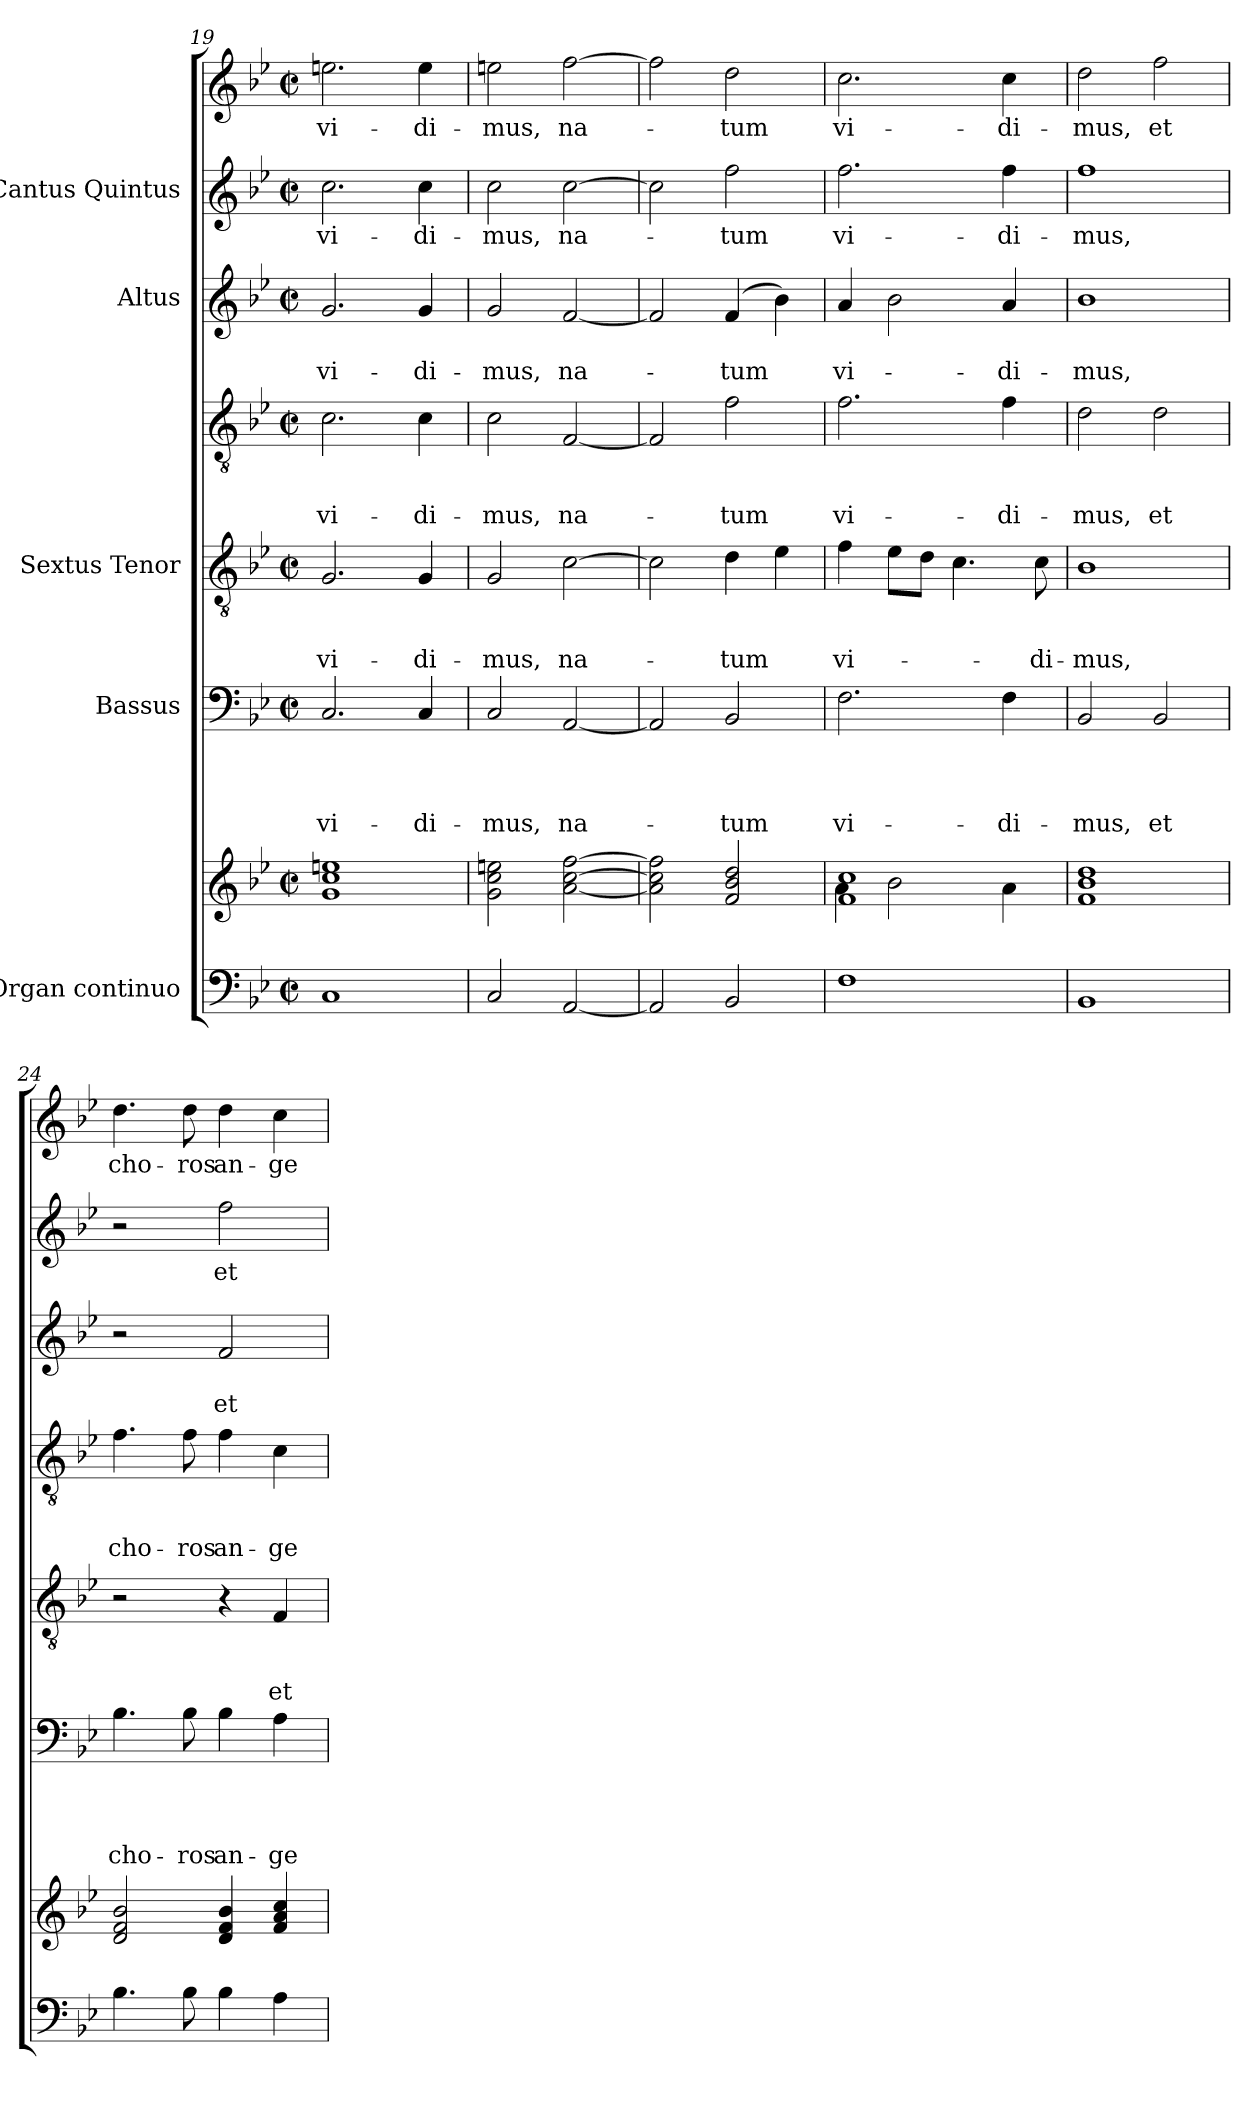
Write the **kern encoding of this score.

**kern	**kern	**kern	**text	**text	**text	**text	**kern	**text	**text	**text	**kern	**text	**text	**text	**kern	**text	**text	**kern	**text	**kern	**text
*part5	*part5	*part4	*part4	*part4	*part4	*part4	*part3	*part3	*part3	*part3	*part3	*part3	*part3	*part3	*part2	*part2	*part2	*part1	*part1	*part1	*part1
*staff8	*staff7	*staff6	*staff6	*staff6	*staff6	*staff6	*staff5	*staff5	*staff5	*staff5	*staff4	*staff4	*staff4	*staff4	*staff3	*staff3	*staff3	*staff2	*staff2	*staff1	*staff1
*I"Organ continuo	*	*I"Bassus	*	*	*	*	*I"Sextus Tenor	*	*	*	*	*	*	*	*I"Altus	*	*	*I"Cantus Quintus	*	*	*
*clefF4	*clefG2	*clefF4	*	*	*	*	*clefGv2	*	*	*	*clefGv2	*	*	*	*clefG2	*	*	*clefG2	*	*clefG2	*
*k[b-e-]	*k[b-e-]	*k[b-e-]	*	*	*	*	*k[b-e-]	*	*	*	*k[b-e-]	*	*	*	*k[b-e-]	*	*	*k[b-e-]	*	*k[b-e-]	*
*B-:	*B-:	*B-:	*	*	*	*	*B-:	*	*	*	*B-:	*	*	*	*B-:	*	*	*B-:	*	*B-:	*
*M2/2	*M2/2	*M2/2	*	*	*	*	*M2/2	*	*	*	*M2/2	*	*	*	*M2/2	*	*	*M2/2	*	*M2/2	*
*met(c|)	*met(c|)	*met(c|)	*	*	*	*	*met(c|)	*	*	*	*met(c|)	*	*	*	*met(c|)	*	*	*met(c|)	*	*met(c|)	*
=19	=19	=19	=19	=19	=19	=19	=19	=19	=19	=19	=19	=19	=19	=19	=19	=19	=19	=19	=19	=19	=19
!	!	!	!	!	!	!LO:LY:b	!	!	!	!LO:LY:b	!	!	!	!LO:LY:b	!	!	!LO:LY:b	!	!LO:LY:b	!	!LO:LY:b
1C	1g 1cc 1een	2.C/	.	.	.	vi-	2.G/	.	.	-vi-	2.c\	.	.	vi-	2.g/	.	vi-	2.cc\	-vi-	2.een\	vi-
!	!	!	!	!	!	!LO:LY:b	!	!	!	!LO:LY:b	!	!	!	!LO:LY:b	!	!	!LO:LY:b	!	!LO:LY:b	!	!LO:LY:b
.	.	4C/	.	.	.	-di-	4G/	.	.	-di-	4c\	.	.	-di-	4g/	.	-di-	4cc\	-di-	4ee\	-di-
=20	=20	=20	=20	=20	=20	=20	=20	=20	=20	=20	=20	=20	=20	=20	=20	=20	=20	=20	=20	=20	=20
!	!	!	!	!	!	!LO:LY:b	!	!	!	!LO:LY:b	!	!	!	!LO:LY:b	!	!	!LO:LY:b	!	!LO:LY:b	!	!LO:LY:b
2C/	2g\ 2cc\ 2een\	2C/	.	.	.	-mus,	2G/	.	.	-mus,	2c\	.	.	-mus,	2g/	.	-mus,	2cc\	-mus,	2een\	-mus,
!	!	!	!	!	!	!LO:LY:b	!	!	!	!LO:LY:b	!	!	!	!LO:LY:b	!	!	!LO:LY:b	!	!LO:LY:b	!	!LO:LY:b
[<2AA/	[<2a\ [>2cc\ [>2ff\	[<2AA/	.	.	.	na-	[>2c\	.	.	na-	[<2F/	.	.	na-	[<2f/	.	na-	[>2cc\	na-	[>2ff\	na-
=21	=21	=21	=21	=21	=21	=21	=21	=21	=21	=21	=21	=21	=21	=21	=21	=21	=21	=21	=21	=21	=21
2AA/]	2a\] 2cc\] 2ff\]	2AA/]	.	.	.	.	2c\]	.	.	.	2F/]	.	.	.	2f/]	.	.	2cc\]	.	2ff\]	.
!	!	!	!	!	!	!LO:LY:b	!	!	!	!LO:LY:b	!	!	!	!LO:LY:b	!	!	!LO:LY:b	!	!LO:LY:b	!	!LO:LY:b
2BB-/	2f/ 2b-/ 2dd/	2BB-/	.	.	.	-tum	4d\	.	.	tum	2f\	.	.	-tum	(4f/	.	-tum	2ff\	tum	2dd\	-tum
.	.	.	.	.	.	.	4e-\	.	.	.	.	.	.	.	4b-\)	.	.	.	.	.	.
=22	=22	=22	=22	=22	=22	=22	=22	=22	=22	=22	=22	=22	=22	=22	=22	=22	=22	=22	=22	=22	=22
*	*^	*	*	*	*	*	*	*	*	*	*	*	*	*	*	*	*	*	*	*	*
!	!	!	!	!	!	!	!LO:LY:b	!	!	!	!LO:LY:b	!	!	!	!LO:LY:b	!	!	!LO:LY:b	!	!LO:LY:b	!	!LO:LY:b
1F	1f 1cc	4a\	2.F\	.	.	.	vi-	4f\	.	.	-vi-	2.f\	.	.	vi-	4a/	.	vi-	2.ff\	-vi-	2.cc\	vi-
.	.	2b-\	.	.	.	.	.	8e-\L	.	.	.	.	.	.	.	2b-\	.	.	.	.	.	.
.	.	.	.	.	.	.	.	8d\J	.	.	.	.	.	.	.	.	.	.	.	.	.	.
.	.	.	.	.	.	.	.	4.c\	.	.	.	.	.	.	.	.	.	.	.	.	.	.
!	!	!	!	!	!	!	!LO:LY:b	!	!	!	!	!	!	!	!LO:LY:b	!	!	!LO:LY:b	!	!LO:LY:b	!	!LO:LY:b
.	.	4a\	4F\	.	.	.	-di-	.	.	.	.	4f\	.	.	-di-	4a/	.	-di-	4ff\	-di-	4cc\	-di-
!	!	!	!	!	!	!	!	!	!	!	!LO:LY:b	!	!	!	!	!	!	!	!	!	!	!
.	.	.	.	.	.	.	.	8c\	.	.	-di-	.	.	.	.	.	.	.	.	.	.	.
*	*v	*v	*	*	*	*	*	*	*	*	*	*	*	*	*	*	*	*	*	*	*	*
!!LO:PB:g=z
=23	=23	=23	=23	=23	=23	=23	=23	=23	=23	=23	=23	=23	=23	=23	=23	=23	=23	=23	=23	=23	=23
!	!	!	!	!	!	!LO:LY:b	!	!	!	!LO:LY:b	!	!	!	!LO:LY:b	!	!	!LO:LY:b	!	!LO:LY:b	!	!LO:LY:b
1BB-	1f 1b- 1dd	2BB-/	.	.	.	-mus,	1B-	.	.	mus,	2d\	.	.	-mus,	1b-	.	-mus,	1ff	mus,	2dd\	-mus,
!	!	!	!	!	!	!LO:LY:b	!	!	!	!	!	!	!	!LO:LY:b	!	!	!	!	!	!	!LO:LY:b
.	.	2BB-/	.	.	.	et	.	.	.	.	2d\	.	.	et	.	.	.	.	.	2ff\	et
=24	=24	=24	=24	=24	=24	=24	=24	=24	=24	=24	=24	=24	=24	=24	=24	=24	=24	=24	=24	=24	=24
!	!	!	!	!	!	!LO:LY:b	!	!	!	!	!	!	!	!LO:LY:b	!	!	!	!	!	!	!LO:LY:b
4.B-\	2d/ 2f/ 2b-/	4.B-\	.	.	.	cho-	2r	.	.	.	4.f\	.	.	cho-	2r	.	.	2r	.	4.dd\	cho-
!	!	!	!	!	!	!LO:LY:b:rj	!	!	!	!	!	!	!	!LO:LY:b:rj	!	!	!	!	!	!	!LO:LY:b:rj
8B-\	.	8B-\	.	.	.	-ros	.	.	.	.	8f\	.	.	-ros	.	.	.	.	.	8dd\	-ros
!	!	!	!	!	!	!LO:LY:b	!	!	!	!	!	!	!	!LO:LY:b	!	!	!LO:LY:b	!	!LO:LY:b	!	!LO:LY:b
4B-\	4d/ 4f/ 4b-/	4B-\	.	.	.	an-	4r	.	.	.	4f\	.	.	an-	2f/	.	et	2ff\	-et	4dd\	an-
!	!	!	!	!	!	!LO:LY:b:rj	!	!	!	!LO:LY:b	!	!	!	!LO:LY:b:rj	!	!	!	!	!	!	!LO:LY:b:rj
4A\	4f/ 4a/ 4cc/	4A\	.	.	.	-ge-	4F/	.	.	-et	4c\	.	.	-ge-	.	.	.	.	.	4cc\	-ge-
=	=	=	=	=	=	=	=	=	=	=	=	=	=	=	=	=	=	=	=	=	=
*-	*-	*-	*-	*-	*-	*-	*-	*-	*-	*-	*-	*-	*-	*-	*-	*-	*-	*-	*-	*-	*-
